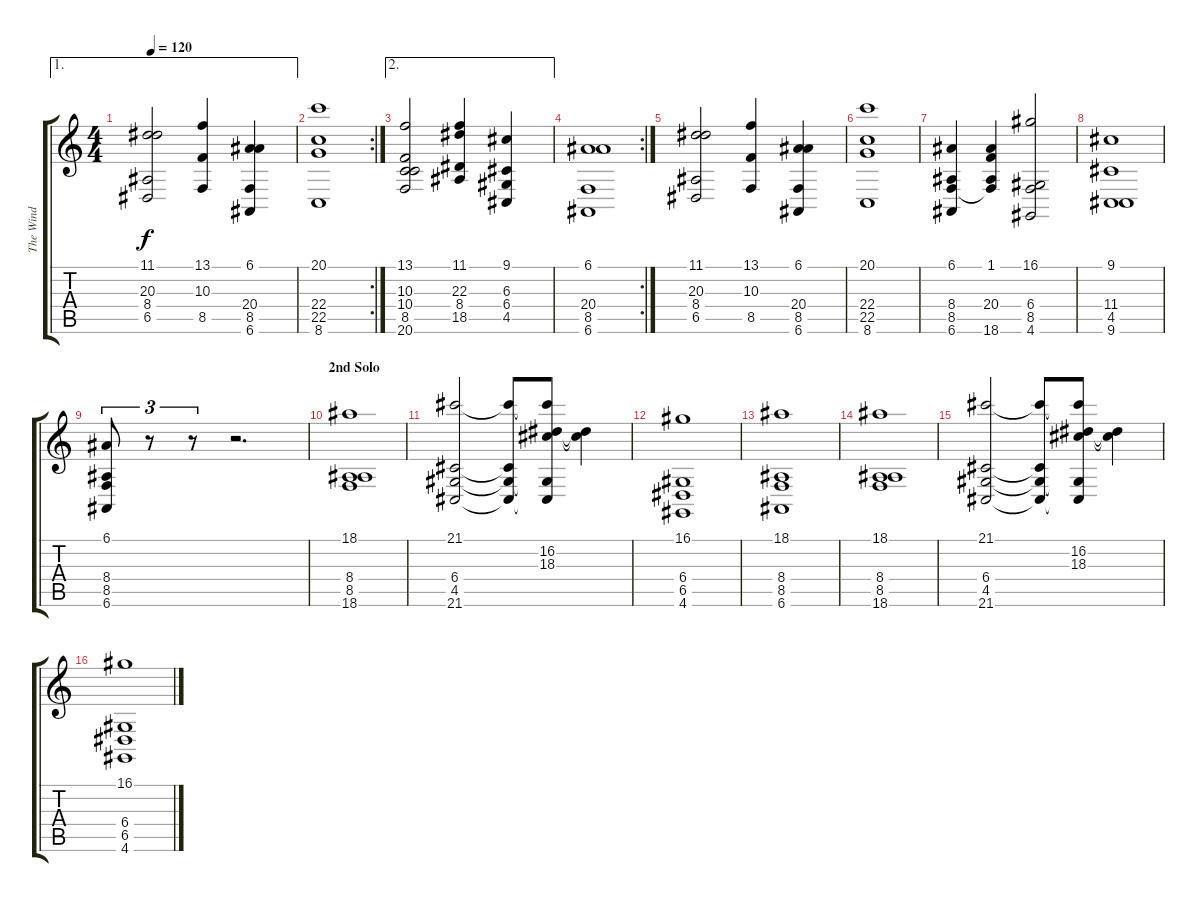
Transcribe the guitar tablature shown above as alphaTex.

\track ("The Wind" "The Wind") {instrument stringensemble1}
\staff {score tabs}
\tuning (E4 B3 G3 D3 A2 E2) {hide}
\ae 1
\ts (4 4)
\tempo 120
\clef g2
\ks c
(11.1 20.3 8.4 6.5).2{dy f} (13.1 10.3 8.5).4 (6.1 20.4 8.5 6.6).4 |
\rc 2
(20.1 22.4 22.5 8.6).1 |
\ae 2
(13.1 10.3 10.4 8.5 20.6).2 (11.1 22.3 8.4 18.5).4 (9.1 6.3 6.4 4.5).4 |
\rc 2
(6.1 20.4 8.5 6.6).1 |
(11.1 20.3 8.4 6.5).2 (13.1 10.3 8.5).4 (6.1 20.4 8.5 6.6).4 |
(20.1 22.4 22.5 8.6).1 |
(6.1 8.4 8.5 6.6).4 (1.1 20.4 8.5{t} 18.6).4 (16.1 6.4 8.5 4.6).2 |
(9.1 11.4 4.5 9.6).1 |
(6.1 8.4 8.5 6.6).8{tu (3 2)} r.8{tu (3 2)} r.8{tu (3 2)} r.2{d} |
\section ("" "2nd Solo")
(18.1 8.4 8.5 18.6).1 |
(21.1 6.4 4.5 21.6).2 (21.1{t} 6.4{t} 4.5{t} 21.6{t}).8 (21.1{t} 16.2 18.3 6.4{t} 4.5{t}).8 (16.2{t} 18.3{t}).4 |
(16.1 6.4 6.5 4.6).1 |
(18.1 8.4 8.5 6.6).1 |
(18.1 8.4 8.5 18.6).1 |
(21.1 6.4 4.5 21.6).2 (21.1{t} 6.4{t} 4.5{t} 21.6{t}).8 (21.1{t} 16.2 18.3 6.4{t} 4.5{t}).8 (16.2{t} 18.3{t}).4 |
(16.1 6.4 6.5 4.6).1
